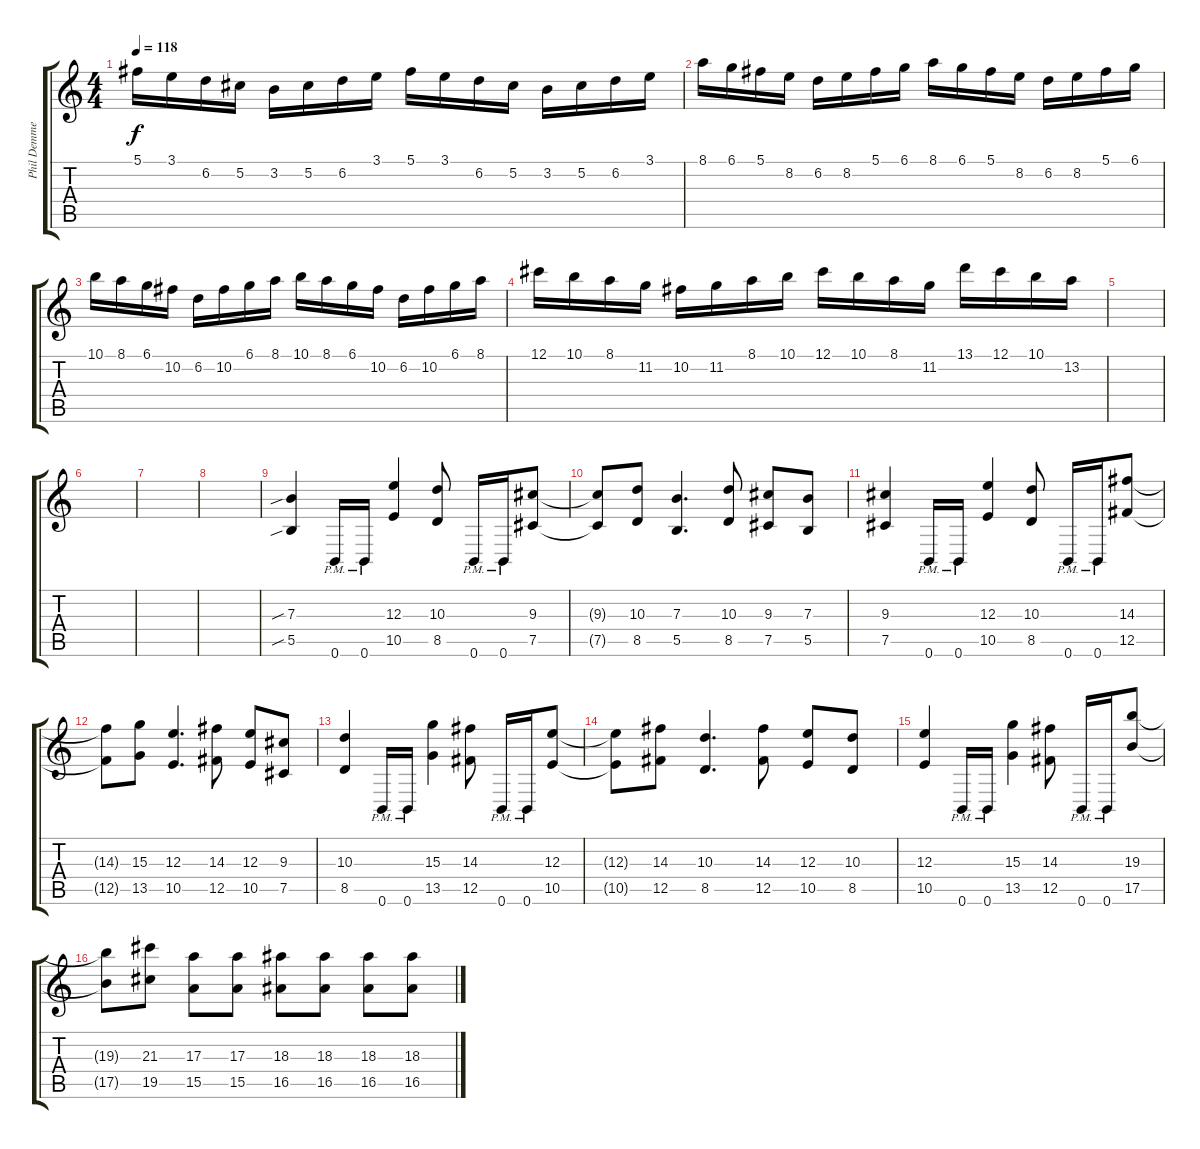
\track ("Phil Demmel" "Phil Demme") {instrument electricguitarclean}
\staff {score tabs}
\tuning (Db4 Ab3 E3 B2 Gb2 B1) {hide}
\ts (4 4)
\tempo 118
\clef g2
\ks c
5.1.16{dy f} 3.1.16 6.2.16 5.2.16 3.2.16 5.2.16 6.2.16 3.1.16 5.1.16 3.1.16 6.2.16 5.2.16 3.2.16 5.2.16 6.2.16 3.1.16 |
8.1.16 6.1.16 5.1.16 8.2.16 6.2.16 8.2.16 5.1.16 6.1.16 8.1.16 6.1.16 5.1.16 8.2.16 6.2.16 8.2.16 5.1.16 6.1.16 |
10.1.16 8.1.16 6.1.16 10.2.16 6.2.16 10.2.16 6.1.16 8.1.16 10.1.16 8.1.16 6.1.16 10.2.16 6.2.16 10.2.16 6.1.16 8.1.16 |
12.1.16 10.1.16 8.1.16 11.2.16 10.2.16 11.2.16 8.1.16 10.1.16 12.1.16 10.1.16 8.1.16 11.2.16 13.1.16 12.1.16 10.1.16 13.2.16 |
|
|
|
|
(7.3{sib} 5.5{sib}).4 0.6{pm}.16 0.6{pm}.16 (12.3 10.5).4 (10.3 8.5).8 0.6{pm}.16 0.6{pm}.16 (9.3 7.5).8 |
(9.3{t} 7.5{t}).8 (10.3 8.5).8 (7.3 5.5).4{d} (10.3 8.5).8 (9.3 7.5).8 (7.3 5.5).8 |
(9.3 7.5).4 0.6{pm}.16 0.6{pm}.16 (12.3 10.5).4 (10.3 8.5).8 0.6{pm}.16 0.6{pm}.16 (14.3 12.5).8 |
(14.3{t} 12.5{t}).8 (15.3 13.5).8 (12.3 10.5).4{d} (14.3 12.5).8 (12.3 10.5).8 (9.3 7.5).8 |
(10.3 8.5).4 0.6{pm}.16 0.6{pm}.16 (15.3 13.5).4 (14.3 12.5).8 0.6{pm}.16 0.6{pm}.16 (12.3 10.5).8 |
(12.3{t} 10.5{t}).8 (14.3 12.5).8 (10.3 8.5).4{d} (14.3 12.5).8 (12.3 10.5).8 (10.3 8.5).8 |
(12.3 10.5).4 0.6{pm}.16 0.6{pm}.16 (15.3 13.5).4 (14.3 12.5).8 0.6{pm}.16 0.6{pm}.16 (19.3 17.5).8 |
(19.3{t} 17.5{t}).8 (21.3 19.5).8 (17.3 15.5).8 (17.3 15.5).8 (18.3 16.5).8 (18.3 16.5).8 (18.3 16.5).8 (18.3 16.5).8
